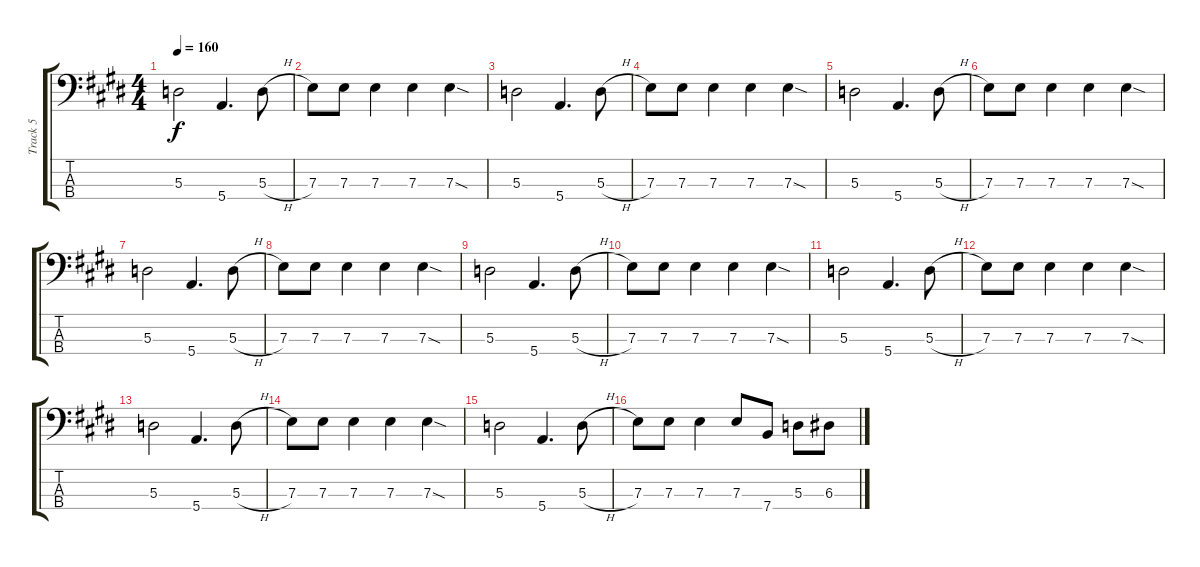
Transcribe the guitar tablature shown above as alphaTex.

\track ("Track 5" "Track 5") {instrument electricbassfinger}
\staff {score tabs}
\tuning (G2 D2 A1 E1) {hide}
\ts (4 4)
\tempo 160
\clef f4
\ks e
5.3.2{dy f} 5.4.4{d} 5.3{h}.8 |
7.3.8 7.3.8 7.3.4 7.3.4 7.3{sod}.4 |
5.3.2 5.4.4{d} 5.3{h}.8 |
7.3.8 7.3.8 7.3.4 7.3.4 7.3{sod}.4 |
5.3.2 5.4.4{d} 5.3{h}.8 |
7.3.8 7.3.8 7.3.4 7.3.4 7.3{sod}.4 |
5.3.2 5.4.4{d} 5.3{h}.8 |
7.3.8 7.3.8 7.3.4 7.3.4 7.3{sod}.4 |
5.3.2 5.4.4{d} 5.3{h}.8 |
7.3.8 7.3.8 7.3.4 7.3.4 7.3{sod}.4 |
5.3.2 5.4.4{d} 5.3{h}.8 |
7.3.8 7.3.8 7.3.4 7.3.4 7.3{sod}.4 |
5.3.2 5.4.4{d} 5.3{h}.8 |
7.3.8 7.3.8 7.3.4 7.3.4 7.3{sod}.4 |
5.3.2 5.4.4{d} 5.3{h}.8 |
7.3.8 7.3.8 7.3.4 7.3.8 7.4.8 5.3.8 6.3.8
